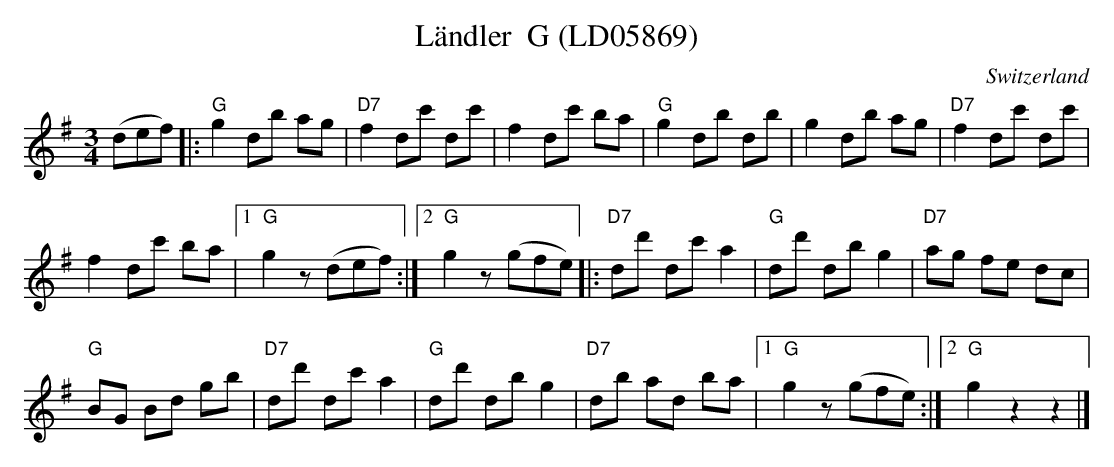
X:1
T:Ländler  G (LD05869)
O:Switzerland
M:3/4
L:1/8
K:G major
(def) |: "G"g2db ag | "D7"f2 dc' dc' | f2 dc' ba | "G"g2 db db | g2 db ag | "D7"f2 dc' dc' |
f2dc' ba |1 "G"g2z(def) :|2 "G"g2z (gfe) |: "D7"dd' dc'a2 | "G"dd' dbg2 | "D7"ag fe dc |
"G"BG Bd gb | "D7"dd' dc'a2 | "G"dd' dbg2 | "D7"db ad ba |1 "G"g2z(gfe) :|2 "G"g2z2z2 |]
